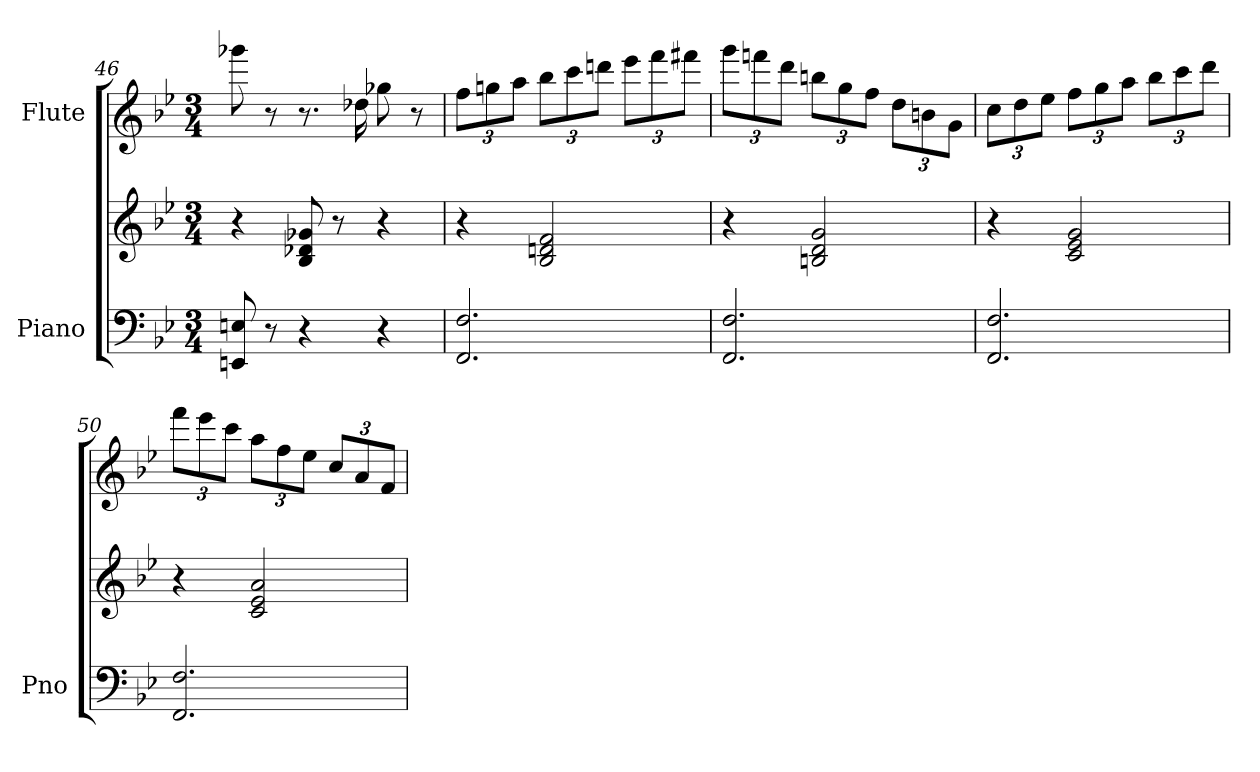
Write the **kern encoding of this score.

**kern	**kern	**kern
*part2	*part2	*part1
*staff3	*staff2	*staff1
*I"Piano	*	*I"Flute
*I'Pno	*	*
*clefF4	*clefG2	*clefG2
*k[b-e-]	*k[b-e-]	*k[b-e-]
*B-:	*B-:	*B-:
*M3/4	*M3/4	*M3/4
=46	=46	=46
8EEn/ 8En/	4r	8ggg-X\
8r	.	8r
4r	8B-/ 8d-X/ 8g-X/	8.r
.	8r	.
.	.	16dd-X\
4r	4r	8gg-X\
.	.	8r
!!LO:LB:g=z
=47	=47	=47
*	*	*Xbrackettup
2.FF/ 2.F/	4r	12ff\L
.	.	12ggni\
.	.	12aa\J
.	2B-/ 2dni/ 2f/	12bb-\L
.	.	12ccc\
.	.	12dddni\J
.	.	12eee-\L
.	.	12fff\
.	.	12fff#X\J
=48	=48	=48
2.FF/ 2.F/	4r	12ggg\L
.	.	12fffni\
.	.	12ddd\J
.	2Bn/ 2d/ 2g/	12bbn\L
.	.	12gg\
.	.	12ff\J
.	.	12dd\L
.	.	12bn\
.	.	12g\J
=49	=49	=49
2.FF/ 2.F/	4r	12cc\L
.	.	12dd\
.	.	12ee-\J
.	2c/ 2e-/ 2g/	12ff\L
.	.	12gg\
.	.	12aa\J
.	.	12bb-i\L
.	.	12ccc\
.	.	12ddd\J
!!LO:LB:g=z
=50	=50	=50
2.FF/ 2.F/	4r	12fff\L
.	.	12eee-\
.	.	12ccc\J
.	2c/ 2e-/ 2a/	12aa\L
.	.	12ff\
.	.	12ee-\J
.	.	12cc/L
.	.	12a/
.	.	12f/J
=	=	=
*-	*-	*-
